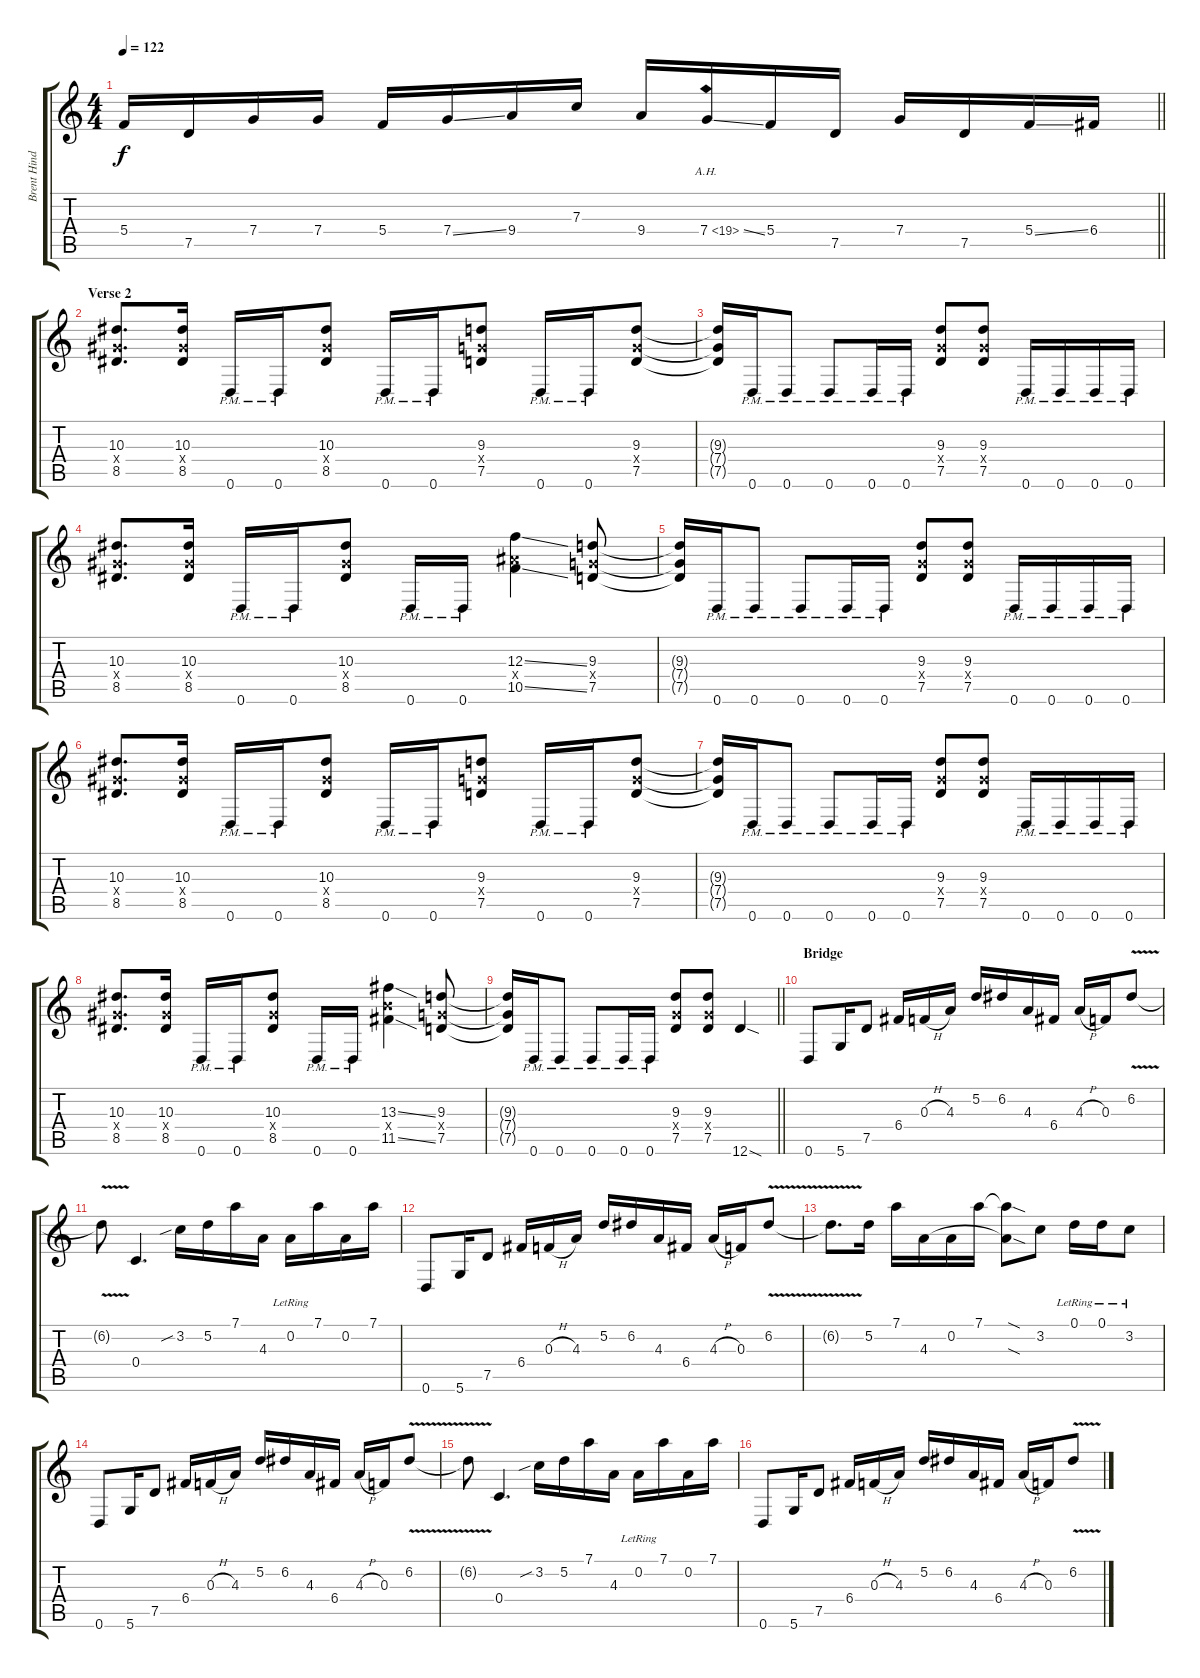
\track ("Brent Hinds" "Brent Hind") {instrument overdrivenguitar}
\staff {score tabs}
\tuning (D4 A3 F3 C3 G2 D2) {hide}
\ts (4 4)
\tempo 122
\clef g2
\barLineRight lightlight
\ks c
5.4.16{dy f} 7.5.16 7.4.16 7.4.16 5.4.16 7.4{ss}.16 9.4.16 7.3.16 9.4.16 7.4{ah 12 ss}.16 5.4.16 7.5.16 7.4.16 7.5.16 5.4{ss}.16 6.4.16 |
\section ("" "Verse 2")
(10.3 8.4{x} 8.5).8{d} (10.3 8.4{x} 8.5).16 0.6{pm}.16 0.6{pm}.16 (10.3 8.4{x} 8.5).8 0.6{pm}.16 0.6{pm}.16 (9.3 7.4{x} 7.5).8 0.6{pm}.16 0.6{pm}.16 (9.3 7.4{x} 7.5).8 |
(9.3{t} 7.4{t} 7.5{t}).16 0.6{pm}.16 0.6{pm}.8 0.6{pm}.8 0.6{pm}.16 0.6{pm}.16 (9.3 7.4{x} 7.5).8 (9.3 7.4{x} 7.5).8 0.6{pm}.16 0.6{pm}.16 0.6{pm}.16 0.6{pm}.16 |
(10.3 8.4{x} 8.5).8{d} (10.3 8.4{x} 8.5).16 0.6{pm}.16 0.6{pm}.16 (10.3 8.4{x} 8.5).8 0.6{pm}.16 0.6{pm}.16 (12.3{ss} 10.4{x} 10.5{ss}).4 (9.3 7.4{x} 7.5).8 |
(9.3{t} 7.4{t} 7.5{t}).16 0.6{pm}.16 0.6{pm}.8 0.6{pm}.8 0.6{pm}.16 0.6{pm}.16 (9.3 7.4{x} 7.5).8 (9.3 7.4{x} 7.5).8 0.6{pm}.16 0.6{pm}.16 0.6{pm}.16 0.6{pm}.16 |
(10.3 8.4{x} 8.5).8{d} (10.3 8.4{x} 8.5).16 0.6{pm}.16 0.6{pm}.16 (10.3 8.4{x} 8.5).8 0.6{pm}.16 0.6{pm}.16 (9.3 7.4{x} 7.5).8 0.6{pm}.16 0.6{pm}.16 (9.3 7.4{x} 7.5).8 |
(9.3{t} 7.4{t} 7.5{t}).16 0.6{pm}.16 0.6{pm}.8 0.6{pm}.8 0.6{pm}.16 0.6{pm}.16 (9.3 7.4{x} 7.5).8 (9.3 7.4{x} 7.5).8 0.6{pm}.16 0.6{pm}.16 0.6{pm}.16 0.6{pm}.16 |
(10.3 8.4{x} 8.5).8{d} (10.3 8.4{x} 8.5).16 0.6{pm}.16 0.6{pm}.16 (10.3 8.4{x} 8.5).8 0.6{pm}.16 0.6{pm}.16 (13.3{ss} 11.4{x} 11.5{ss}).4 (9.3 7.4{x} 7.5).8 |
\barLineRight lightlight
(9.3{t} 7.4{t} 7.5{t}).16 0.6{pm}.16 0.6{pm}.8 0.6{pm}.8 0.6{pm}.16 0.6{pm}.16 (9.3 7.4{x} 7.5).8 (9.3 7.4{x} 7.5).8 12.6{sod}.4 |
\section ("" "Bridge")
0.6.8 5.6.16 7.5.8 6.4.16 0.3{h}.16 4.3.16 5.2.16 6.2.16 4.3.16 6.4.16 4.3{h}.16 0.3.16 6.2{v}.8 |
6.2{t}.8 0.4.4{d} 3.2{sib}.16 5.2.16 7.1.16 4.3.16 0.2{lr}.16 7.1.16 0.2.16 7.1.16 |
0.6.8 5.6.16 7.5.8 6.4.16 0.3{h}.16 4.3.16 5.2.16 6.2.16 4.3.16 6.4.16 4.3{h}.16 0.3.16 6.2{v}.8 |
6.2{t}.8{d} 5.2.16 7.1.16 4.3.16 0.2.16 7.1.16 (7.1{sod t} 4.3{sod t}).8 3.2.8 0.1{lr}.16 0.1{lr}.16 3.2{lr}.8 |
0.6.8 5.6.16 7.5.8 6.4.16 0.3{h}.16 4.3.16 5.2.16 6.2.16 4.3.16 6.4.16 4.3{h}.16 0.3.16 6.2{v}.8 |
6.2{t}.8 0.4.4{d} 3.2{sib}.16 5.2.16 7.1.16 4.3.16 0.2{lr}.16 7.1.16 0.2.16 7.1.16 |
0.6.8 5.6.16 7.5.8 6.4.16 0.3{h}.16 4.3.16 5.2.16 6.2.16 4.3.16 6.4.16 4.3{h}.16 0.3.16 6.2{v}.8
